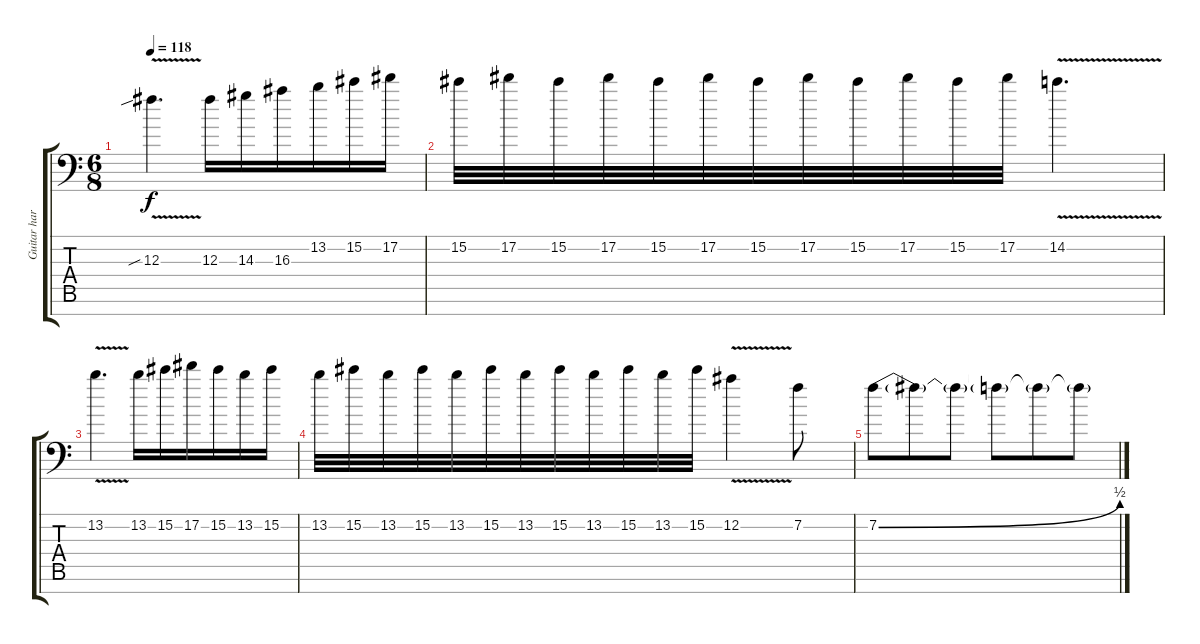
\track ("Guitar harmony" "Guitar har") {instrument distortionguitar}
\staff {score tabs}
\tuning (Eb4 Bb3 Gb3 Db3 Ab2 Eb2 C-1) {hide}
\ts (6 8)
\tempo 118
\clef f4
\ks c
12.3{v sib}.4{d dy f volume 16 balance 16} 12.3.16 14.3.16 16.3.16 13.2.16 15.2.16 17.2.16 |
15.2.32 17.2.32 15.2.32{balance 16} 17.2.32 15.2.32 17.2.32 15.2.32 17.2.32 15.2.32 17.2.32 15.2.32 17.2.32 14.2{v}.4{d} |
13.2{v}.4{d} 13.2.16{balance 16} 15.2.16 17.2.16 15.2.16 13.2.16 15.2.16 |
13.2.32 15.2.32 13.2.32{balance 16} 15.2.32 13.2.32 15.2.32 13.2.32 15.2.32 13.2.32 15.2.32 13.2.32 15.2.32 12.2{v}.4 7.2.8 |
7.2{be (bend 0 0 60 2)}.8{volume 16 balance 8} 7.2{t}.8 7.2{t}.8 7.2{t}.8 7.2{t}.8 7.2{t}.8
